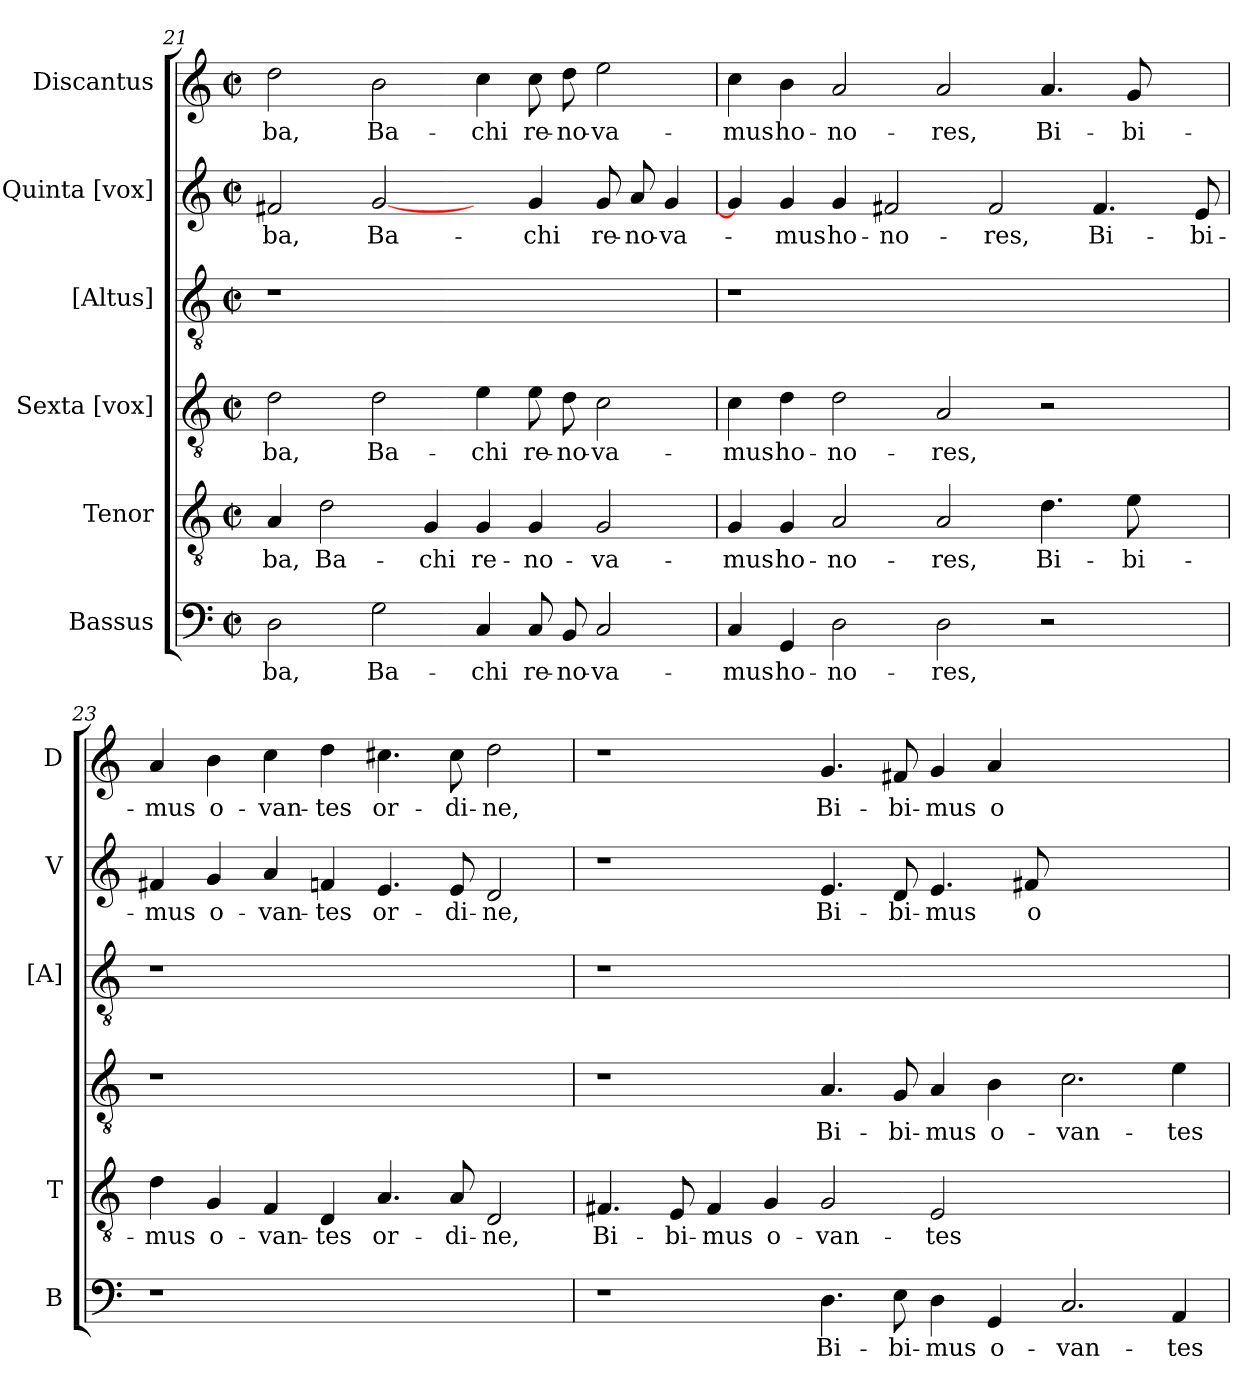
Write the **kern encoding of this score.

**kern	**text	**kern	**text	**kern	**text	**kern	**kern	**text	**kern	**text
*part6	*part6	*part5	*part5	*part4	*part4	*part3	*part2	*part2	*part1	*part1
*staff6	*staff6	*staff5	*staff5	*staff4	*staff4	*staff3	*staff2	*staff2	*staff1	*staff1
*I"Bassus	*	*I"Tenor	*	*I"Sexta [vox]	*	*I"[Altus]	*I"Quinta [vox]	*	*I"Discantus	*
*I'B	*	*I'T	*	*	*	*I'[A]	*I'V	*	*I'D	*
*clefF4	*	*clefGv2	*	*clefGv2	*	*clefGv2	*clefG2	*	*clefG2	*
*k[]	*	*k[]	*	*k[]	*	*k[]	*k[]	*	*k[]	*
*C:	*	*C:	*	*C:	*	*C:	*C:	*	*C:	*
*M2/2	*	*M2/2	*	*M2/2	*	*M2/2	*M2/2	*	*M2/2	*
*met(c|)	*	*met(c|)	*	*met(c|)	*	*met(c|)	*met(c|)	*	*met(c|)	*
=21	=21	=21	=21	=21	=21	=21	=21	=21	=21	=21
2D\	-ba,	4A/	-ba,	2d\	-ba,	1r	2f#X/	-ba,	2dd\	-ba,
.	.	2d\	Ba-	.	.	.	.	.	.	.
2G\	Ba-	.	.	2d\	Ba-	.	[2g/	Ba-	2b\	Ba-
.	.	4G/	-chi	.	.	.	.	.	.	.
4C/	-chi	4G/	re-	4e\	-chi	1ryy	4ryy	.	4cc\	-chi
8C/	re-	4G/	-no-	8e\	re-	.	4g/	-chi	8cc\	re-
8BB/	-no-	.	.	8d\	-no-	.	.	.	8dd\	-no-
2C/	-va-	2G/	-va-	2c\	-va-	.	8g/	re-	2ee\	-va-
.	.	.	.	.	.	.	8a/	-no-	.	.
.	.	.	.	.	.	.	4g/	-va-	.	.
=22	=22	=22	=22	=22	=22	=22	=22	=22	=22	=22
4C/	-mus	4G/	-mus	4c\	-mus	1r	4g/]	.	4cc\	-mus
4GG/	ho-	4G/	ho-	4d\	ho-	.	4g/	-mus	4b\	ho-
2D\	-no-	2A/	-no-	2d\	-no-	.	4g/	ho-	2a/	-no-
.	.	.	.	.	.	.	2f#X/	-no-	.	.
2D\	-res,	2A/	-res,	2A/	-res,	1ryy	.	.	2a/	-res,
.	.	.	.	.	.	.	2f#/	-res,	.	.
2r	.	4.d\	Bi-	2r	.	.	.	.	4.a/	Bi-
.	.	.	.	.	.	.	4.f#/	Bi-	.	.
.	.	8e\	-bi-	.	.	.	.	.	8g/	-bi-
4ryy	.	4ryy	.	4ryy	.	4ryy	.	.	4ryy	.
.	.	.	.	.	.	.	8e/	-bi-	.	.
!!LO:LB:g=z
=23	=23	=23	=23	=23	=23	=23	=23	=23	=23	=23
1r	.	4d\	-mus	1r	.	1r	4f#X/	-mus	4a/	-mus
.	.	4G/	o-	.	.	.	4g/	o-	4b\	o-
.	.	4F/	-van-	.	.	.	4a/	-van-	4cc\	-van-
.	.	4D/	-tes	.	.	.	4fn/	-tes	4dd\	-tes
1ryy	.	4.A/	or-	1ryy	.	1ryy	4.e/	or-	4.cc#X\	or-
.	.	8A/	-di-	.	.	.	8e/	-di-	8cc#\	-di-
.	.	2D/	-ne,	.	.	.	2d/	-ne,	2dd\	-ne,
=24	=24	=24	=24	=24	=24	=24	=24	=24	=24	=24
1r	.	4.F#X/	Bi-	1r	.	1r	1r	.	1r	.
.	.	8E/	-bi-	.	.	.	.	.	.	.
.	.	4F#/	-mus	.	.	.	.	.	.	.
.	.	4G/	o-	.	.	.	.	.	.	.
4.D\	Bi-	2G/	-van-	4.A/	Bi-	1ryy	4.e/	Bi-	4.g/	Bi-
8E\	-bi-	.	.	8G/	-bi-	.	8d/	-bi-	8f#X/	-bi-
4D\	-mus	2E/	-tes	4A/	-mus	.	4.e/	-mus	4g/	-mus
4GG/	o-	.	.	4B\	o-	.	.	.	4a/	o-
.	.	.	.	.	.	.	8f#X/	o-	.	.
2.C/	-van-	1ryy	.	2.c\	-van-	1ryy	1ryy	.	1ryy	.
4AA/	-tes	.	.	4e\	-tes	.	.	.	.	.
=	=	=	=	=	=	=	=	=	=	=
*-	*-	*-	*-	*-	*-	*-	*-	*-	*-	*-
